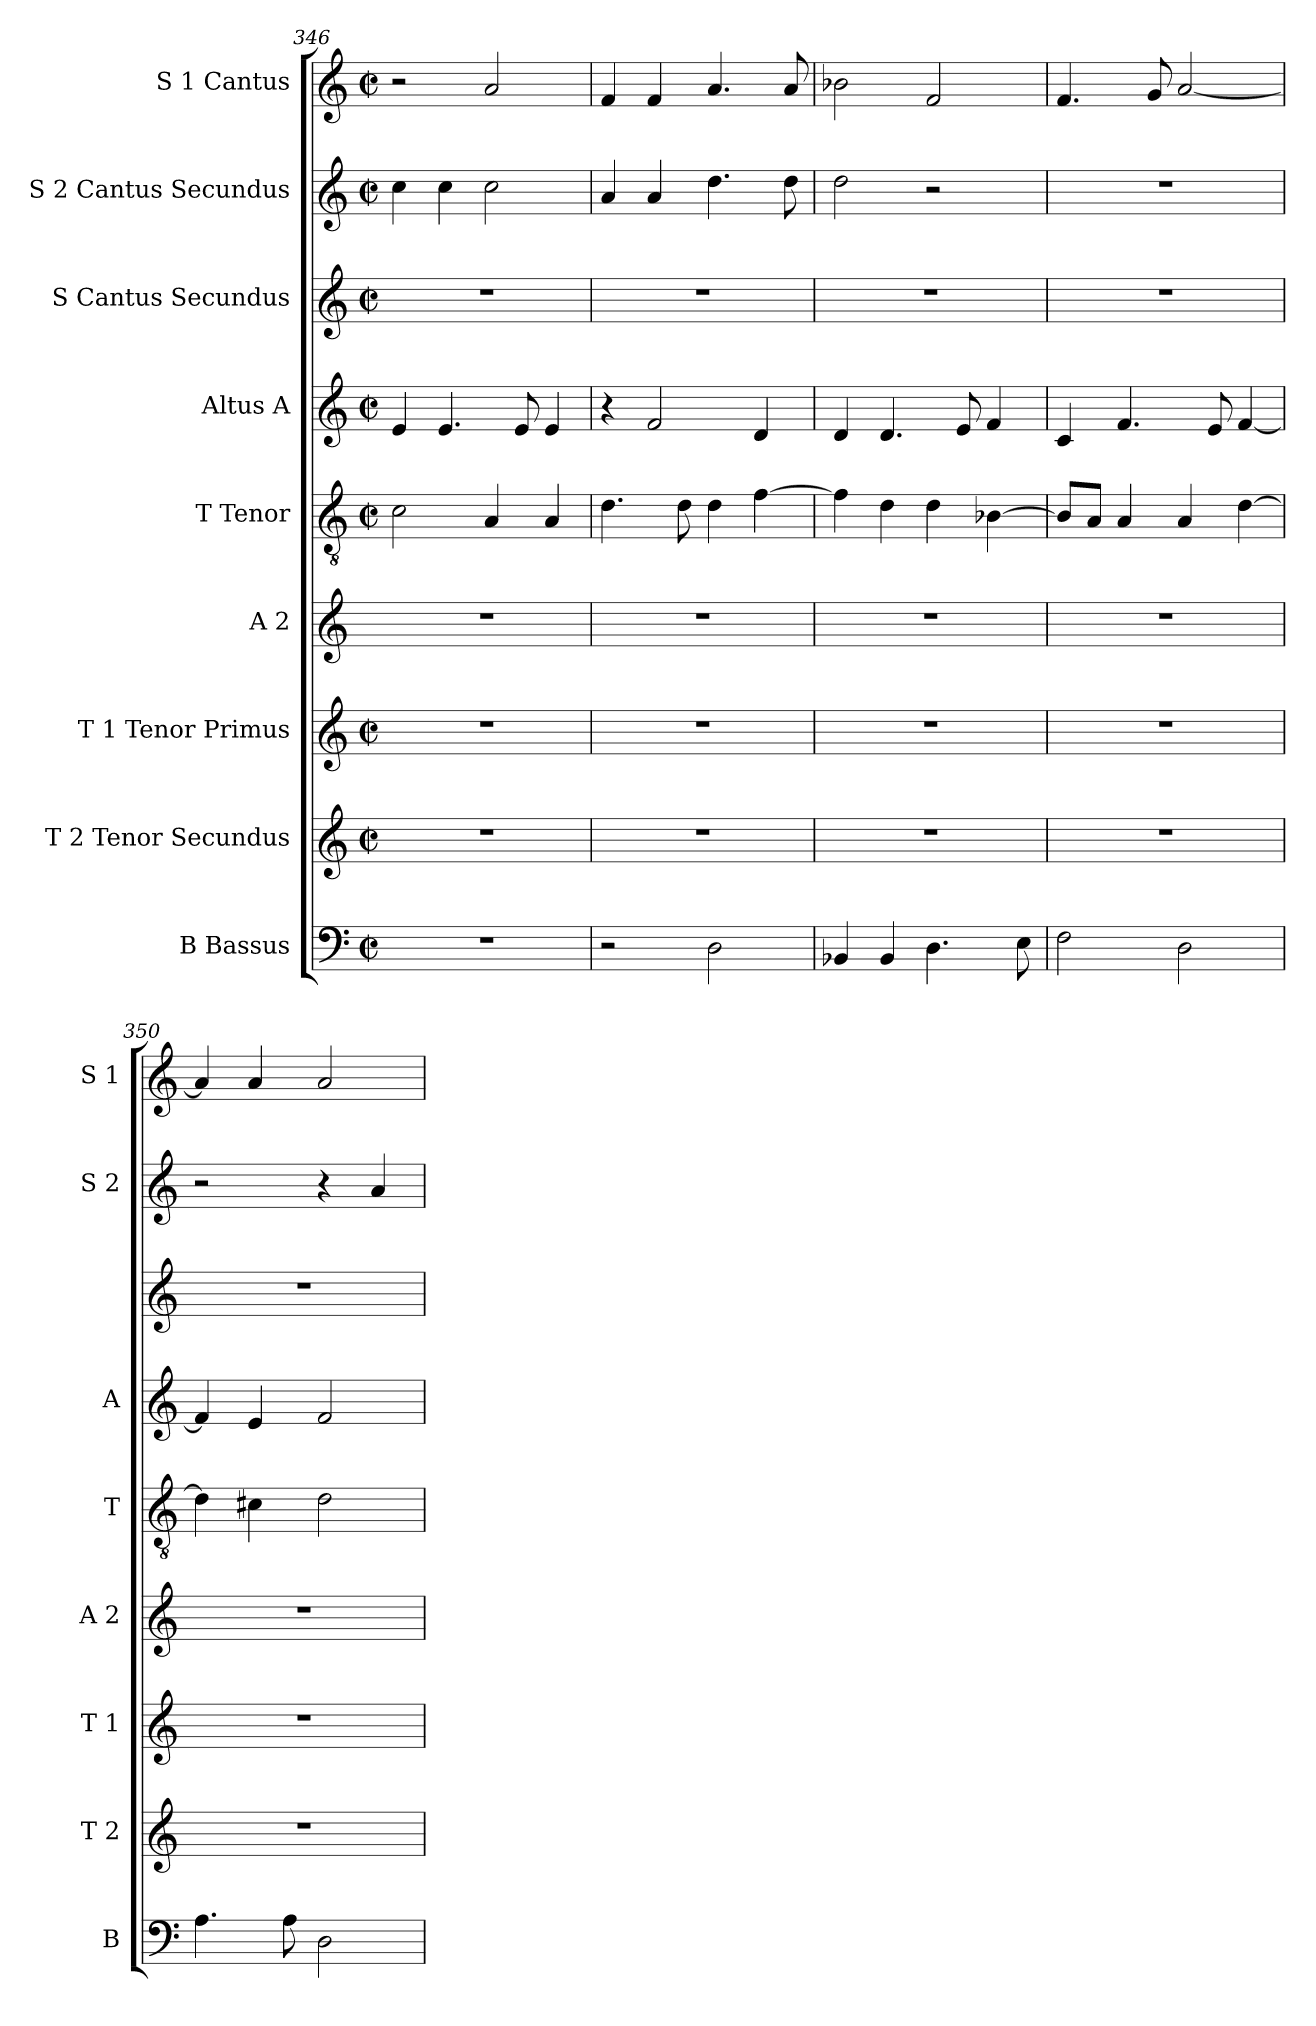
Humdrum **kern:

**kern	**kern	**kern	**kern	**kern	**kern	**kern	**kern	**kern
*part9	*part8	*part7	*part6	*part5	*part4	*part3	*part2	*part1
*staff9	*staff8	*staff7	*staff6	*staff5	*staff4	*staff3	*staff2	*staff1
*I"B Bassus	*I"T 2 Tenor Secundus	*I"T 1 Tenor Primus	*I"A 2	*I"T Tenor	*I"Altus A	*I"S Cantus Secundus	*I"S 2 Cantus Secundus	*I"S 1 Cantus
*I'B	*I'T 2	*I'T 1	*I'A 2	*I'T	*I'A	*	*I'S 2	*I'S 1
*clefF4	*clefG2	*clefG2	*clefG2	*clefGv2	*clefG2	*clefG2	*clefG2	*clefG2
*k[]	*k[]	*k[]	*k[]	*k[]	*k[]	*k[]	*k[]	*k[]
*C:	*C:	*C:	*C:	*C:	*C:	*C:	*C:	*C:
*M2/2	*M2/2	*M2/2	*	*M2/2	*M2/2	*M2/2	*M2/2	*M2/2
*met(c|)	*met(c|)	*met(c|)	*	*met(c|)	*met(c|)	*met(c|)	*met(c|)	*met(c|)
=346	=346	=346	=346	=346	=346	=346	=346	=346
1r	1r	1r	1r	2c\	4e/	1r	4cc\	2r
.	.	.	.	.	4.e/	.	4cc\	.
.	.	.	.	4A/	.	.	2cc\	2a/
.	.	.	.	.	8e/	.	.	.
.	.	.	.	4A/	4e/	.	.	.
=347	=347	=347	=347	=347	=347	=347	=347	=347
2r	1r	1r	1r	4.d\	4r	1r	4a/	4f/
.	.	.	.	.	2f/	.	4a/	4f/
.	.	.	.	8d\	.	.	.	.
2D\	.	.	.	4d\	.	.	4.dd\	4.a/
.	.	.	.	[>4f\	4d/	.	.	.
.	.	.	.	.	.	.	8dd\	8a/
=348	=348	=348	=348	=348	=348	=348	=348	=348
4BB-X/	1r	1r	1r	4f\]	4d/	1r	2dd\	2b-X\
4BB-/	.	.	.	4d\	4.d/	.	.	.
4.D\	.	.	.	4d\	.	.	2r	2f/
.	.	.	.	.	8e/	.	.	.
.	.	.	.	[>4B-X\	4f/	.	.	.
8E\	.	.	.	.	.	.	.	.
=349	=349	=349	=349	=349	=349	=349	=349	=349
2F\	1r	1r	1r	8B-/L]	4c/	1r	1r	4.f/
.	.	.	.	8A/J	.	.	.	.
.	.	.	.	4A/	4.f/	.	.	.
.	.	.	.	.	.	.	.	8g/
2D\	.	.	.	4A/	.	.	.	[<2a/
.	.	.	.	.	8e/	.	.	.
.	.	.	.	[<4d\	[<4f/	.	.	.
!!LO:LB:g=z
=350	=350	=350	=350	=350	=350	=350	=350	=350
4.A\	1r	1r	1r	4d\]	4f/]	1r	2r	4a/]
.	.	.	.	4c#X\	4e/	.	.	4a/
8A\	.	.	.	.	.	.	.	.
2D\	.	.	.	2d\	2f/	.	4r	2a/
.	.	.	.	.	.	.	4a/	.
=	=	=	=	=	=	=	=	=
*-	*-	*-	*-	*-	*-	*-	*-	*-
